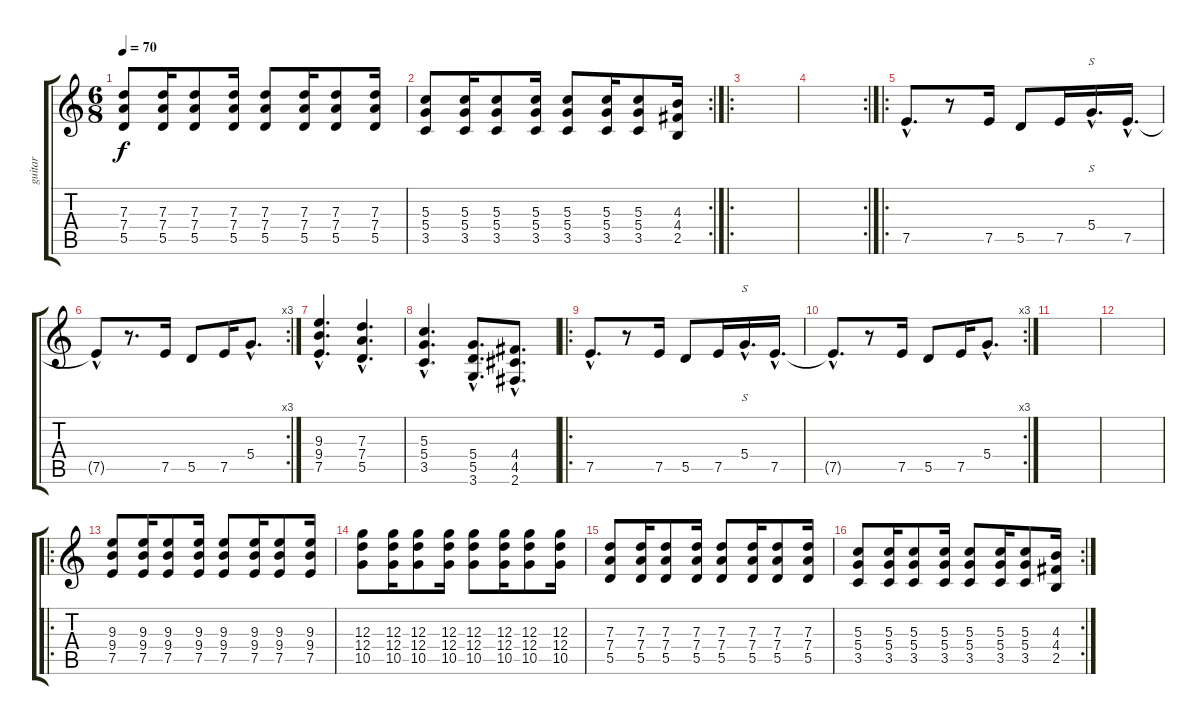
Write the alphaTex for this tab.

\track ("guitar" "guitar") {instrument distortionguitar}
\staff {score tabs}
\tuning (E4 B3 G3 D3 A2 E2) {hide}
\ts (6 8)
\tempo 70
\clef g2
\ks c
(7.3 7.4 5.5).8{dy f} (7.3 7.4 5.5).16 (7.3 7.4 5.5).8 (7.3 7.4 5.5).16 (7.3 7.4 5.5).8 (7.3 7.4 5.5).16 (7.3 7.4 5.5).8 (7.3 7.4 5.5).16 |
\rc 2
(5.3 5.4 3.5).8 (5.3 5.4 3.5).16 (5.3 5.4 3.5).8 (5.3 5.4 3.5).16 (5.3 5.4 3.5).8 (5.3 5.4 3.5).16 (5.3 5.4 3.5).8 (4.3 4.4 2.5).16 |
\ro
|
\rc 2
|
\ro
7.5{hac}.8{d} r.8 7.5.16 5.5.8 7.5.16 5.4{hac}.16{s d} 7.5{hac}.16{d} |
\rc 3
7.5{hac t}.8 r.8{d} 7.5.16 5.5.8 7.5.16 5.4{hac}.8{d} |
(9.3{hac} 9.4{hac} 7.5{hac}).4{d} (7.3{hac} 7.4{hac} 5.5{hac}).4{d} |
(5.3{hac} 5.4{hac} 3.5{hac}).4{d} (5.4{hac} 5.5{hac} 3.6{hac}).8{d} (4.4{hac} 4.5{hac} 2.6{hac}).8{d} |
\ro
7.5{hac}.8{d} r.8 7.5.16 5.5.8 7.5.16 5.4{hac}.16{s d} 7.5{hac}.16{d} |
\rc 3
7.5{hac t}.8{d} r.8 7.5.16 5.5.8 7.5.16 5.4{hac}.8{d} |
|
|
\ro
(9.3 9.4 7.5).8 (9.3 9.4 7.5).16 (9.3 9.4 7.5).8 (9.3 9.4 7.5).16 (9.3 9.4 7.5).8 (9.3 9.4 7.5).16 (9.3 9.4 7.5).8 (9.3 9.4 7.5).16 |
(12.3 12.4 10.5).8 (12.3 12.4 10.5).16 (12.3 12.4 10.5).8 (12.3 12.4 10.5).16 (12.3 12.4 10.5).8 (12.3 12.4 10.5).16 (12.3 12.4 10.5).8 (12.3 12.4 10.5).16 |
(7.3 7.4 5.5).8 (7.3 7.4 5.5).16 (7.3 7.4 5.5).8 (7.3 7.4 5.5).16 (7.3 7.4 5.5).8 (7.3 7.4 5.5).16 (7.3 7.4 5.5).8 (7.3 7.4 5.5).16 |
\rc 2
(5.3 5.4 3.5).8 (5.3 5.4 3.5).16 (5.3 5.4 3.5).8 (5.3 5.4 3.5).16 (5.3 5.4 3.5).8 (5.3 5.4 3.5).16 (5.3 5.4 3.5).8 (4.3 4.4 2.5).16
